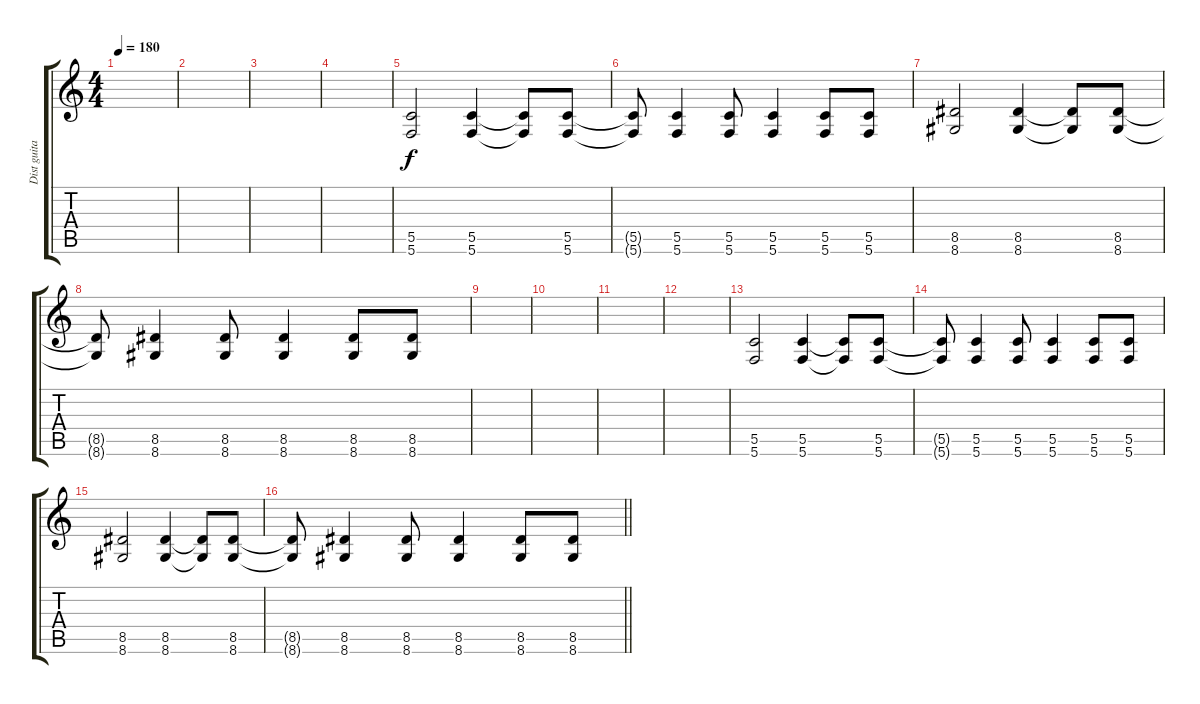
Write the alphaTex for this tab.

\track ("Dist guitar" "Dist guita") {instrument distortionguitar}
\staff {score tabs}
\tuning (D4 A3 F3 C3 G2 C2) {hide}
\ts (4 4)
\tempo 180
\clef g2
\ks c
|
|
|
|
(5.5 5.6).2{balance 8} (5.5 5.6).4 (5.5{t} 5.6{t}).8 (5.5 5.6).8 |
(5.5{t} 5.6{t}).8 (5.5 5.6).4 (5.5 5.6).8 (5.5 5.6).4 (5.5 5.6).8 (5.5 5.6).8 |
(8.5 8.6).2 (8.5 8.6).4 (8.5{t} 8.6{t}).8 (8.5 8.6).8 |
(8.5{t} 8.6{t}).8 (8.5 8.6).4 (8.5 8.6).8 (8.5 8.6).4 (8.5 8.6).8 (8.5 8.6).8 |
|
|
|
|
(5.5 5.6).2 (5.5 5.6).4 (5.5{t} 5.6{t}).8 (5.5 5.6).8 |
(5.5{t} 5.6{t}).8 (5.5 5.6).4 (5.5 5.6).8 (5.5 5.6).4 (5.5 5.6).8 (5.5 5.6).8 |
(8.5 8.6).2 (8.5 8.6).4 (8.5{t} 8.6{t}).8 (8.5 8.6).8 |
\barLineRight lightlight
(8.5{t} 8.6{t}).8 (8.5 8.6).4 (8.5 8.6).8 (8.5 8.6).4 (8.5 8.6).8 (8.5 8.6).8
